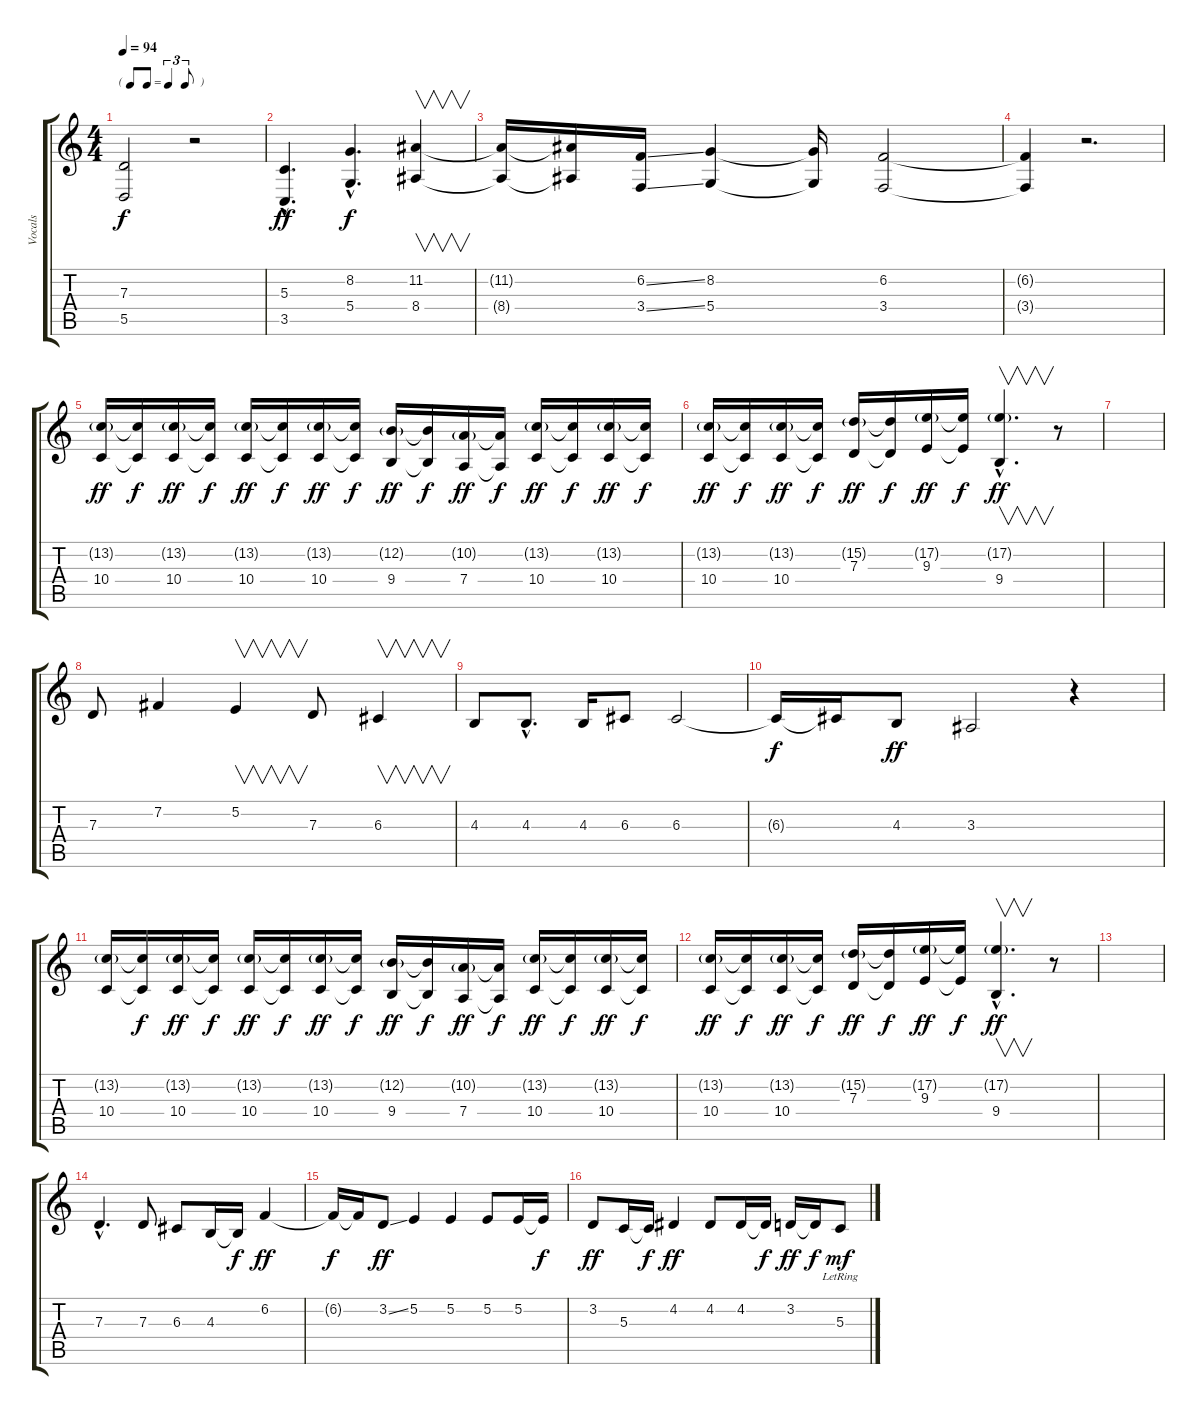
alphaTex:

\track ("Vocals" "Vocals") {instrument voiceoohs}
\staff {score tabs}
\tuning (E4 B3 G3 D3 A2 E2) {hide}
\ts (4 4)
\tf triplet8th
\tempo 94
\clef g2
\ks c
(7.3{t} 5.5{t}).2{dy f} r.2 |
(5.3{hac} 3.5{hac}).4{d dy ff} (8.2{hac} 5.4{hac}).4{d dy f} (11.2 8.4).4{v} |
(11.2{t} 8.4{t}).16 (11.2{t} 8.4{t}).16 (6.2{ss} 3.4{ss}).16 (8.2 5.4).4 (8.2{t} 5.4{t}).16 (6.2 3.4).2 |
(6.2{t} 3.4{t}).4 r.2{d} |
(13.2{g} 10.4).16{dy ff} (13.2{t} 10.4{t}).16{dy f} (13.2{g} 10.4).16{dy ff} (13.2{t} 10.4{t}).16{dy f} (13.2{g} 10.4).16{dy ff} (13.2{t} 10.4{t}).16{dy f} (13.2{g} 10.4).16{dy ff} (13.2{t} 10.4{t}).16{dy f} (12.2{g} 9.4).16{dy ff} (12.2{t} 9.4{t}).16{dy f} (10.2{g} 7.4).16{dy ff} (10.2{t} 7.4{t}).16{dy f} (13.2{g} 10.4).16{dy ff} (13.2{t} 10.4{t}).16{dy f} (13.2{g} 10.4).16{dy ff} (13.2{t} 10.4{t}).16{dy f} |
(13.2{g} 10.4).16{dy ff} (13.2{t} 10.4{t}).16{dy f} (13.2{g} 10.4).16{dy ff} (13.2{t} 10.4{t}).16{dy f} (15.2{g} 7.3).16{dy ff} (15.2{t} 7.3{t}).16{dy f} (17.2{g} 9.3).16{dy ff} (17.2{t} 9.3{t}).16{dy f} (17.2{g hac} 9.4{hac}).4{v d dy ff} r.8 |
|
7.3.8 7.2.4 5.2.4{v} 7.3.8 6.3.4{v} |
4.3.8 4.3{hac}.8{d} 4.3.16 6.3.8 6.3.2 |
6.3{t}.16{dy f} 6.3{t}.16 4.3.8{dy ff} 3.3.2 r.4 |
(13.2{g} 10.4).16 (13.2{t} 10.4{t}).16{dy f} (13.2{g} 10.4).16{dy ff} (13.2{t} 10.4{t}).16{dy f} (13.2{g} 10.4).16{dy ff} (13.2{t} 10.4{t}).16{dy f} (13.2{g} 10.4).16{dy ff} (13.2{t} 10.4{t}).16{dy f} (12.2{g} 9.4).16{dy ff} (12.2{t} 9.4{t}).16{dy f} (10.2{g} 7.4).16{dy ff} (10.2{t} 7.4{t}).16{dy f} (13.2{g} 10.4).16{dy ff} (13.2{t} 10.4{t}).16{dy f} (13.2{g} 10.4).16{dy ff} (13.2{t} 10.4{t}).16{dy f} |
(13.2{g} 10.4).16{dy ff} (13.2{t} 10.4{t}).16{dy f} (13.2{g} 10.4).16{dy ff} (13.2{t} 10.4{t}).16{dy f} (15.2{g} 7.3).16{dy ff} (15.2{t} 7.3{t}).16{dy f} (17.2{g} 9.3).16{dy ff} (17.2{t} 9.3{t}).16{dy f} (17.2{g hac} 9.4{hac}).4{v d dy ff} r.8 |
|
7.3{hac}.4{d} 7.3.8 6.3.8 4.3.16 4.3{t}.16{dy f} 6.2.4{dy ff} |
6.2{t}.16{dy f} 6.2{t}.16 3.2{ss}.8{dy ff} 5.2.4 5.2.4 5.2.8 5.2.16 5.2{t}.16{dy f} |
3.2.8{dy ff} 5.3.16 5.3{t}.16{dy f} 4.2.4{dy ff} 4.2.8 4.2.16 4.2{t}.16{dy f} 3.2.16{dy ff} 3.2{t}.16{dy f} 5.3{lr}.8{dy mf}
